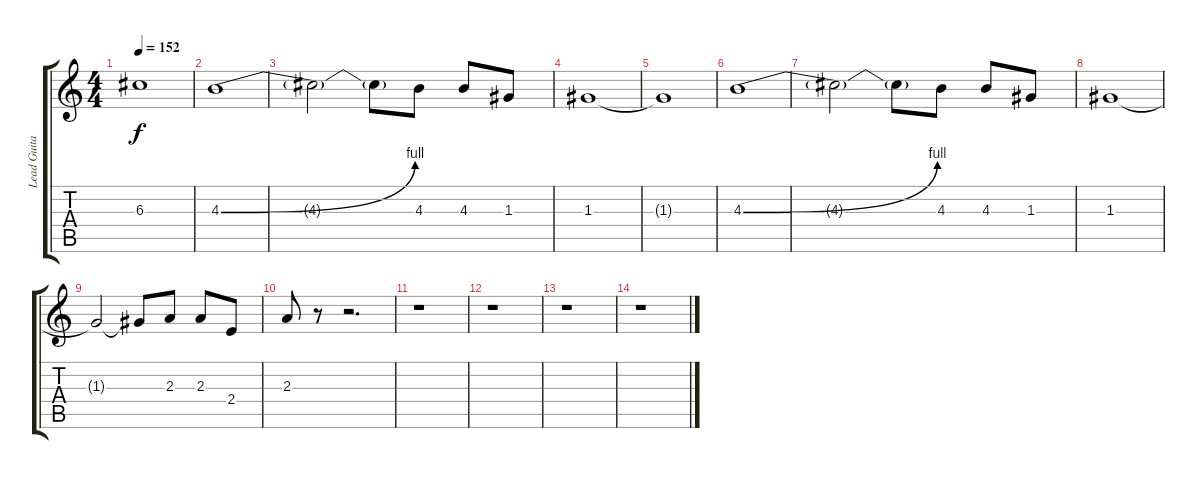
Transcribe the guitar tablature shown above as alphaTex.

\track ("Lead Guitar" "Lead Guita") {instrument overdrivenguitar}
\staff {score tabs}
\tuning (E4 B3 G3 D3 A2 E2) {hide}
\ts (4 4)
\tempo 152
\clef g2
\ks c
6.3{t}.1{dy f} |
4.3{be (bend 0 0 60 4)}.1 |
4.3{t}.2 4.3{t}.8 4.3.8 4.3.8 1.3.8 |
1.3.1 |
1.3{t}.1 |
4.3{be (bend 0 0 60 4)}.1 |
4.3{t}.2 4.3{t}.8 4.3.8 4.3.8 1.3.8 |
1.3.1 |
1.3{t}.2 1.3{t}.8 2.3.8 2.3.8 2.4.8 |
2.3.8 r.8 r.2{d} |
r.1 |
r.1 |
r.1 |
r.1
